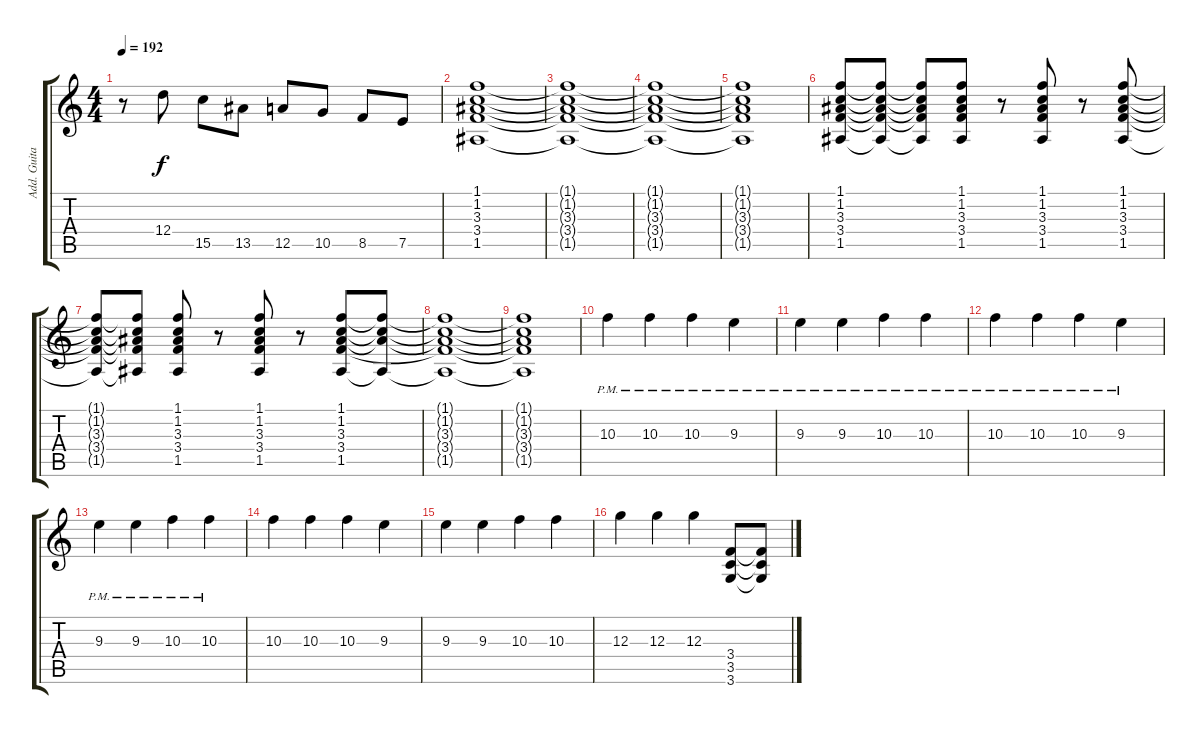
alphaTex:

\track ("Add. Guitar 2" "Add. Guita") {instrument distortionguitar}
\staff {score tabs}
\tuning (E4 B3 G3 D3 A2 E2) {hide}
\ts (4 4)
\tempo 192
\clef g2
\ks c
r.8{dy f} 12.4.8 15.5.8 13.5.8 12.5.8 10.5.8 8.5.8 7.5.8 |
(1.1 1.2 3.3 3.4 1.5).1 |
(1.1{t} 1.2{t} 3.3{t} 3.4{t} 1.5{t}).1 |
(1.1{t} 1.2{t} 3.3{t} 3.4{t} 1.5{t}).1 |
(1.1{t} 1.2{t} 3.3{t} 3.4{t} 1.5{t}).1 |
(1.1 1.2 3.3 3.4 1.5).8 (1.1{t} 1.2{t} 3.3{t} 3.4{t} 1.5{t}).8 (1.1{t} 1.2{t} 3.3{t} 3.4{t} 1.5{t}).8 (1.1 1.2 3.3 3.4 1.5).8 r.8 (1.1 1.2 3.3 3.4 1.5).8 r.8 (1.1 1.2 3.3 3.4 1.5).8 |
(1.1{t} 1.2{t} 3.3{t} 3.4{t} 1.5{t}).8 (1.1{t} 1.2{t} 3.3{t} 3.4{t} 1.5{t}).8 (1.1 1.2 3.3 3.4 1.5).8 r.8 (1.1 1.2 3.3 3.4 1.5).8 r.8 (1.1 1.2 3.3 3.4 1.5).8 (1.1{t} 1.2{t} 3.3{t} 1.5{t}).8 |
(1.1{t} 1.2{t} 3.3{t} 3.4{t} 1.5{t}).1 |
(1.1{t} 1.2{t} 3.3{t} 3.4{t} 1.5{t}).1 |
10.3{pm}.4 10.3{pm}.4 10.3{pm}.4 9.3{pm}.4 |
9.3{pm}.4 9.3{pm}.4 10.3{pm}.4 10.3{pm}.4 |
10.3{pm}.4 10.3{pm}.4 10.3{pm}.4 9.3{pm}.4 |
9.3{pm}.4 9.3{pm}.4 10.3{pm}.4 10.3{pm}.4 |
10.3.4 10.3.4 10.3.4 9.3.4 |
9.3.4 9.3.4 10.3.4 10.3.4 |
12.3.4 12.3.4 12.3.4 (3.4 3.5 3.6).8 (3.4{t} 3.5{t} 3.6{t}).8
